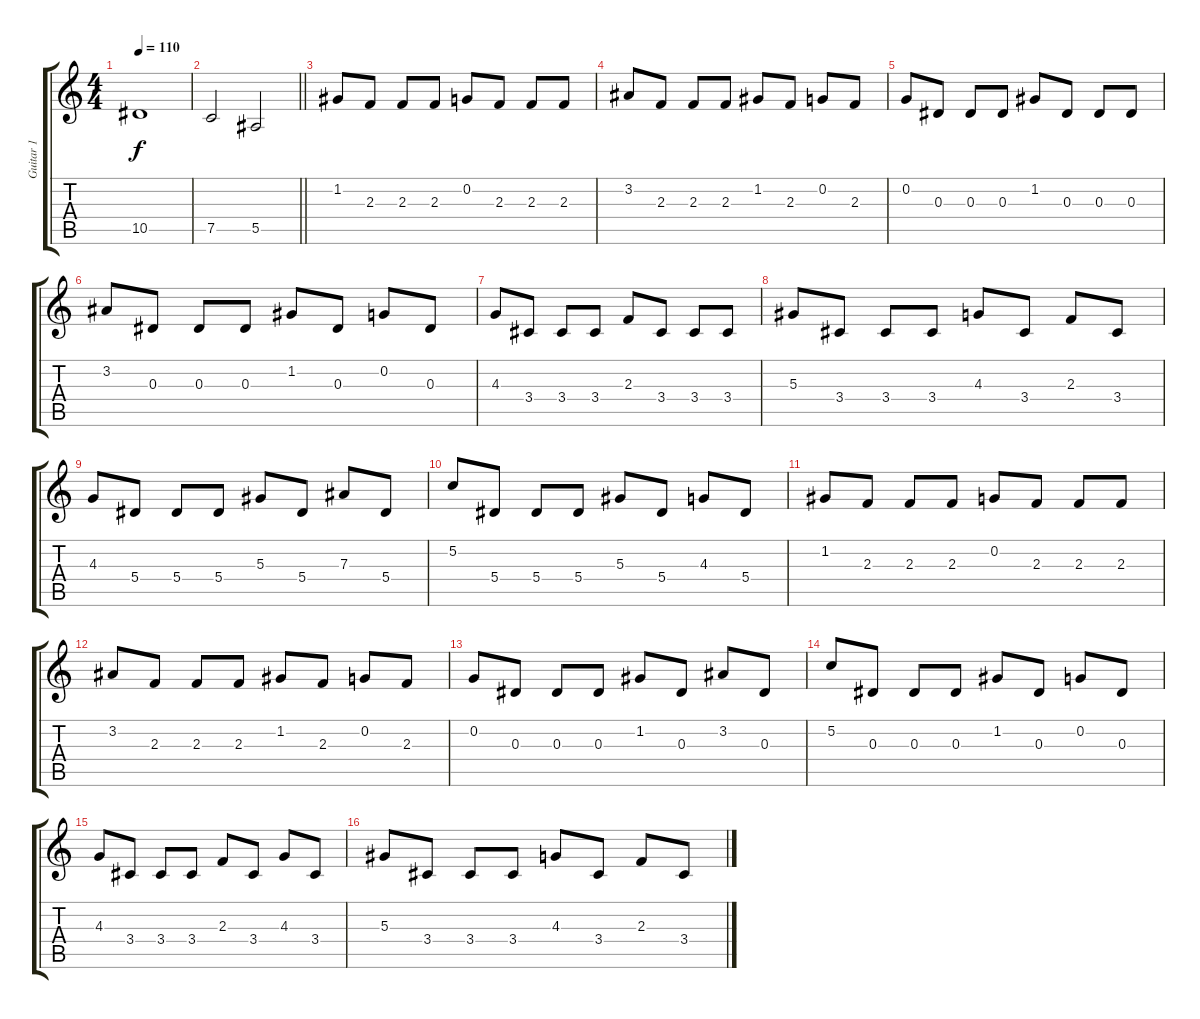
\track ("Guitar 1" "Guitar 1") {instrument distortionguitar}
\staff {score tabs}
\tuning (C4 G3 Eb3 Bb2 F2 C2) {hide}
\ts (4 4)
\tempo 110
\clef g2
\ks c
10.5.1{dy f} |
\barLineRight lightlight
7.5.2 5.5.2 |
\section ("" "")
1.2.8 2.3.8 2.3.8 2.3.8 0.2.8 2.3.8 2.3.8 2.3.8 |
3.2.8 2.3.8 2.3.8 2.3.8 1.2.8 2.3.8 0.2.8 2.3.8 |
0.2.8 0.3.8 0.3.8 0.3.8 1.2.8 0.3.8 0.3.8 0.3.8 |
3.2.8 0.3.8 0.3.8 0.3.8 1.2.8 0.3.8 0.2.8 0.3.8 |
4.3.8 3.4.8 3.4.8 3.4.8 2.3.8 3.4.8 3.4.8 3.4.8 |
5.3.8 3.4.8 3.4.8 3.4.8 4.3.8 3.4.8 2.3.8 3.4.8 |
4.3.8 5.4.8 5.4.8 5.4.8 5.3.8 5.4.8 7.3.8 5.4.8 |
5.2.8 5.4.8 5.4.8 5.4.8 5.3.8 5.4.8 4.3.8 5.4.8 |
1.2.8 2.3.8 2.3.8 2.3.8 0.2.8 2.3.8 2.3.8 2.3.8 |
3.2.8 2.3.8 2.3.8 2.3.8 1.2.8 2.3.8 0.2.8 2.3.8 |
0.2.8 0.3.8 0.3.8 0.3.8 1.2.8 0.3.8 3.2.8 0.3.8 |
5.2.8 0.3.8 0.3.8 0.3.8 1.2.8 0.3.8 0.2.8 0.3.8 |
4.3.8 3.4.8 3.4.8 3.4.8 2.3.8 3.4.8 4.3.8 3.4.8 |
5.3.8 3.4.8 3.4.8 3.4.8 4.3.8 3.4.8 2.3.8 3.4.8
